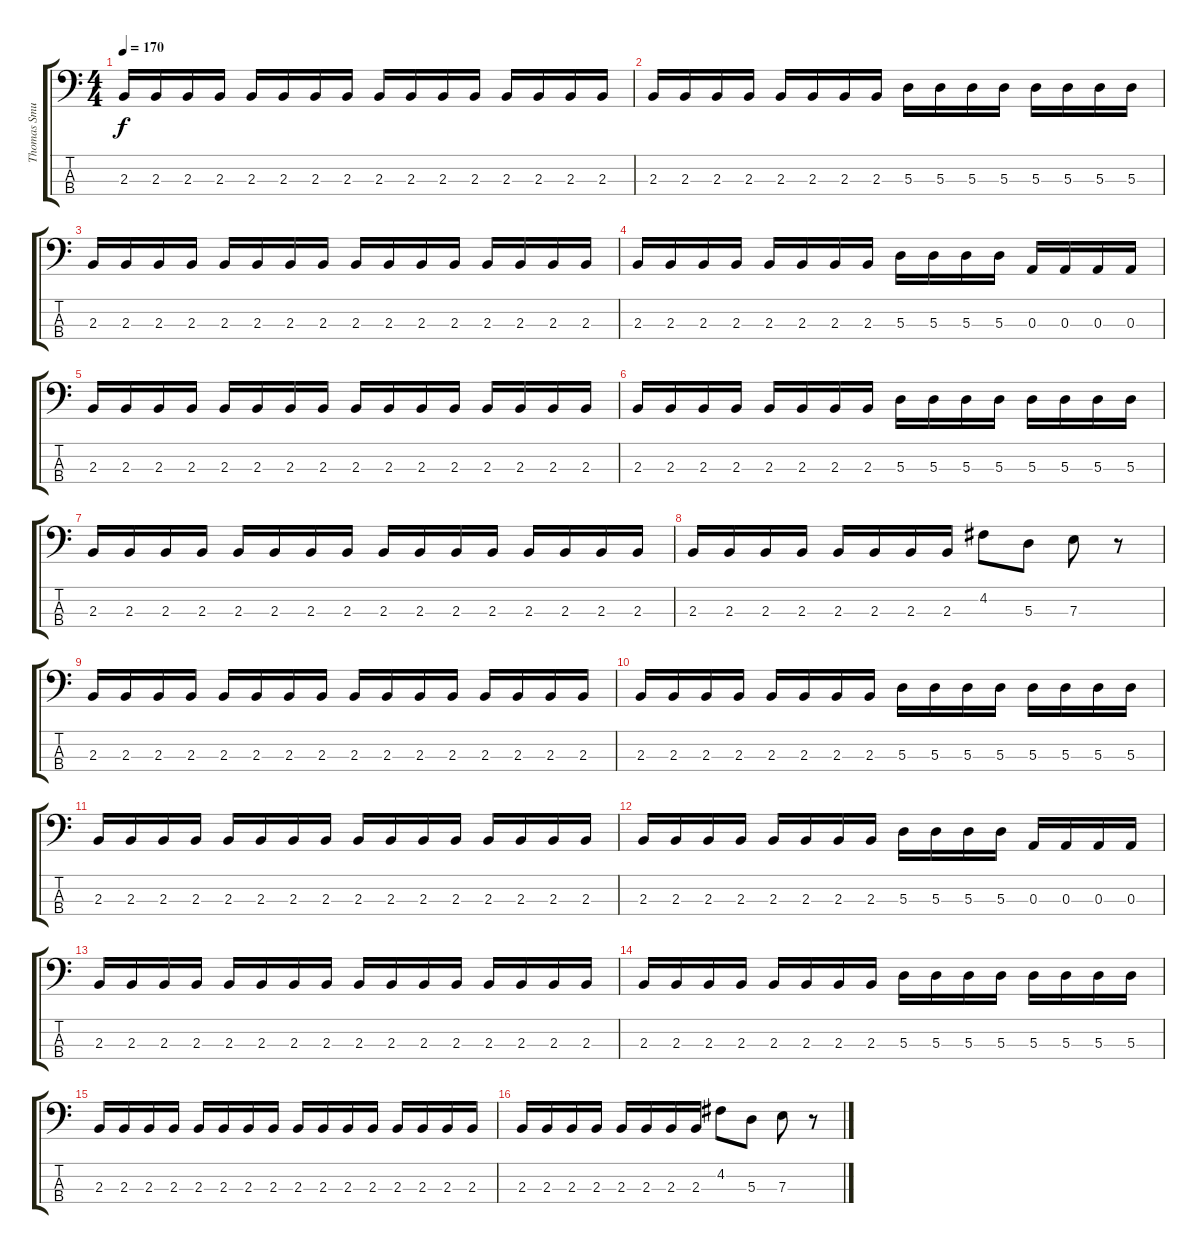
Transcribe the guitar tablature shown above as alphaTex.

\track ("Thomas Smuszynski" "Thomas Smu") {instrument electricbasspick}
\staff {score tabs}
\tuning (G2 D2 A1 E1) {hide}
\ts (4 4)
\tempo 170
\clef f4
\ks c
2.3.16{dy f} 2.3.16 2.3.16 2.3.16 2.3.16 2.3.16 2.3.16 2.3.16 2.3.16 2.3.16 2.3.16 2.3.16 2.3.16 2.3.16 2.3.16 2.3.16 |
2.3.16 2.3.16 2.3.16 2.3.16 2.3.16 2.3.16 2.3.16 2.3.16 5.3.16 5.3.16 5.3.16 5.3.16 5.3.16 5.3.16 5.3.16 5.3.16 |
2.3.16 2.3.16 2.3.16 2.3.16 2.3.16 2.3.16 2.3.16 2.3.16 2.3.16 2.3.16 2.3.16 2.3.16 2.3.16 2.3.16 2.3.16 2.3.16 |
2.3.16 2.3.16 2.3.16 2.3.16 2.3.16 2.3.16 2.3.16 2.3.16 5.3.16 5.3.16 5.3.16 5.3.16 0.3.16 0.3.16 0.3.16 0.3.16 |
2.3.16 2.3.16 2.3.16 2.3.16 2.3.16 2.3.16 2.3.16 2.3.16 2.3.16 2.3.16 2.3.16 2.3.16 2.3.16 2.3.16 2.3.16 2.3.16 |
2.3.16 2.3.16 2.3.16 2.3.16 2.3.16 2.3.16 2.3.16 2.3.16 5.3.16 5.3.16 5.3.16 5.3.16 5.3.16 5.3.16 5.3.16 5.3.16 |
2.3.16 2.3.16 2.3.16 2.3.16 2.3.16 2.3.16 2.3.16 2.3.16 2.3.16 2.3.16 2.3.16 2.3.16 2.3.16 2.3.16 2.3.16 2.3.16 |
2.3.16 2.3.16 2.3.16 2.3.16 2.3.16 2.3.16 2.3.16 2.3.16 4.2.8 5.3.8 7.3.8 r.8 |
2.3.16 2.3.16 2.3.16 2.3.16 2.3.16 2.3.16 2.3.16 2.3.16 2.3.16 2.3.16 2.3.16 2.3.16 2.3.16 2.3.16 2.3.16 2.3.16 |
2.3.16 2.3.16 2.3.16 2.3.16 2.3.16 2.3.16 2.3.16 2.3.16 5.3.16 5.3.16 5.3.16 5.3.16 5.3.16 5.3.16 5.3.16 5.3.16 |
2.3.16 2.3.16 2.3.16 2.3.16 2.3.16 2.3.16 2.3.16 2.3.16 2.3.16 2.3.16 2.3.16 2.3.16 2.3.16 2.3.16 2.3.16 2.3.16 |
2.3.16 2.3.16 2.3.16 2.3.16 2.3.16 2.3.16 2.3.16 2.3.16 5.3.16 5.3.16 5.3.16 5.3.16 0.3.16 0.3.16 0.3.16 0.3.16 |
2.3.16 2.3.16 2.3.16 2.3.16 2.3.16 2.3.16 2.3.16 2.3.16 2.3.16 2.3.16 2.3.16 2.3.16 2.3.16 2.3.16 2.3.16 2.3.16 |
2.3.16 2.3.16 2.3.16 2.3.16 2.3.16 2.3.16 2.3.16 2.3.16 5.3.16 5.3.16 5.3.16 5.3.16 5.3.16 5.3.16 5.3.16 5.3.16 |
2.3.16 2.3.16 2.3.16 2.3.16 2.3.16 2.3.16 2.3.16 2.3.16 2.3.16 2.3.16 2.3.16 2.3.16 2.3.16 2.3.16 2.3.16 2.3.16 |
2.3.16 2.3.16 2.3.16 2.3.16 2.3.16 2.3.16 2.3.16 2.3.16 4.2.8 5.3.8 7.3.8 r.8
